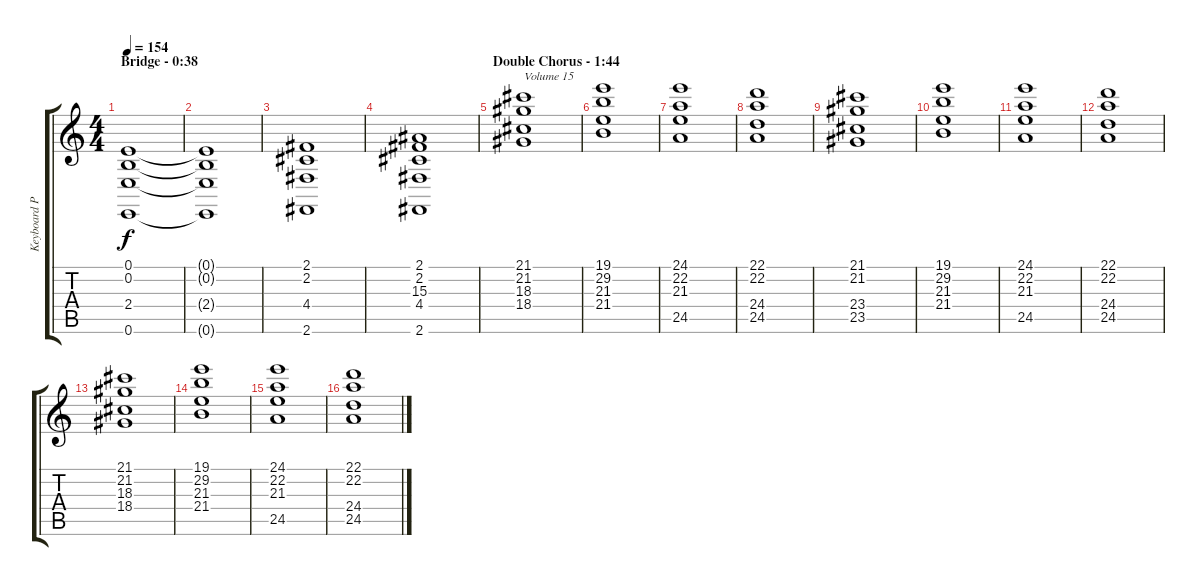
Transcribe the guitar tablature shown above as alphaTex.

\track ("Keyboard Pad" "Keyboard P") {instrument pad2warm}
\staff {score tabs}
\tuning (E4 B3 G3 D3 A2 E2) {hide}
\ts (4 4)
\section ("" "Bridge - 0:38")
\tempo 154
\clef g2
\ks c
(0.1 0.2 2.4 0.6).1{dy f} |
(0.1{t} 0.2{t} 2.4{t} 0.6{t}).1 |
(2.1 2.2 4.4 2.6).1 |
(2.1 2.2 15.3 4.4 2.6).1 |
\section ("" "Double Chorus - 1:44")
(21.1 21.2 18.3 18.4).1{txt "Volume 15" volume 15} |
(19.1 29.2 21.3 21.4).1 |
(24.1 22.2 21.3 24.5).1 |
(22.1 22.2 24.4 24.5).1 |
(21.1 21.2 23.4 23.5).1 |
(19.1 29.2 21.3 21.4).1 |
(24.1 22.2 21.3 24.5).1 |
(22.1 22.2 24.4 24.5).1 |
(21.1 21.2 18.3 18.4).1 |
(19.1 29.2 21.3 21.4).1 |
(24.1 22.2 21.3 24.5).1 |
(22.1 22.2 24.4 24.5).1
